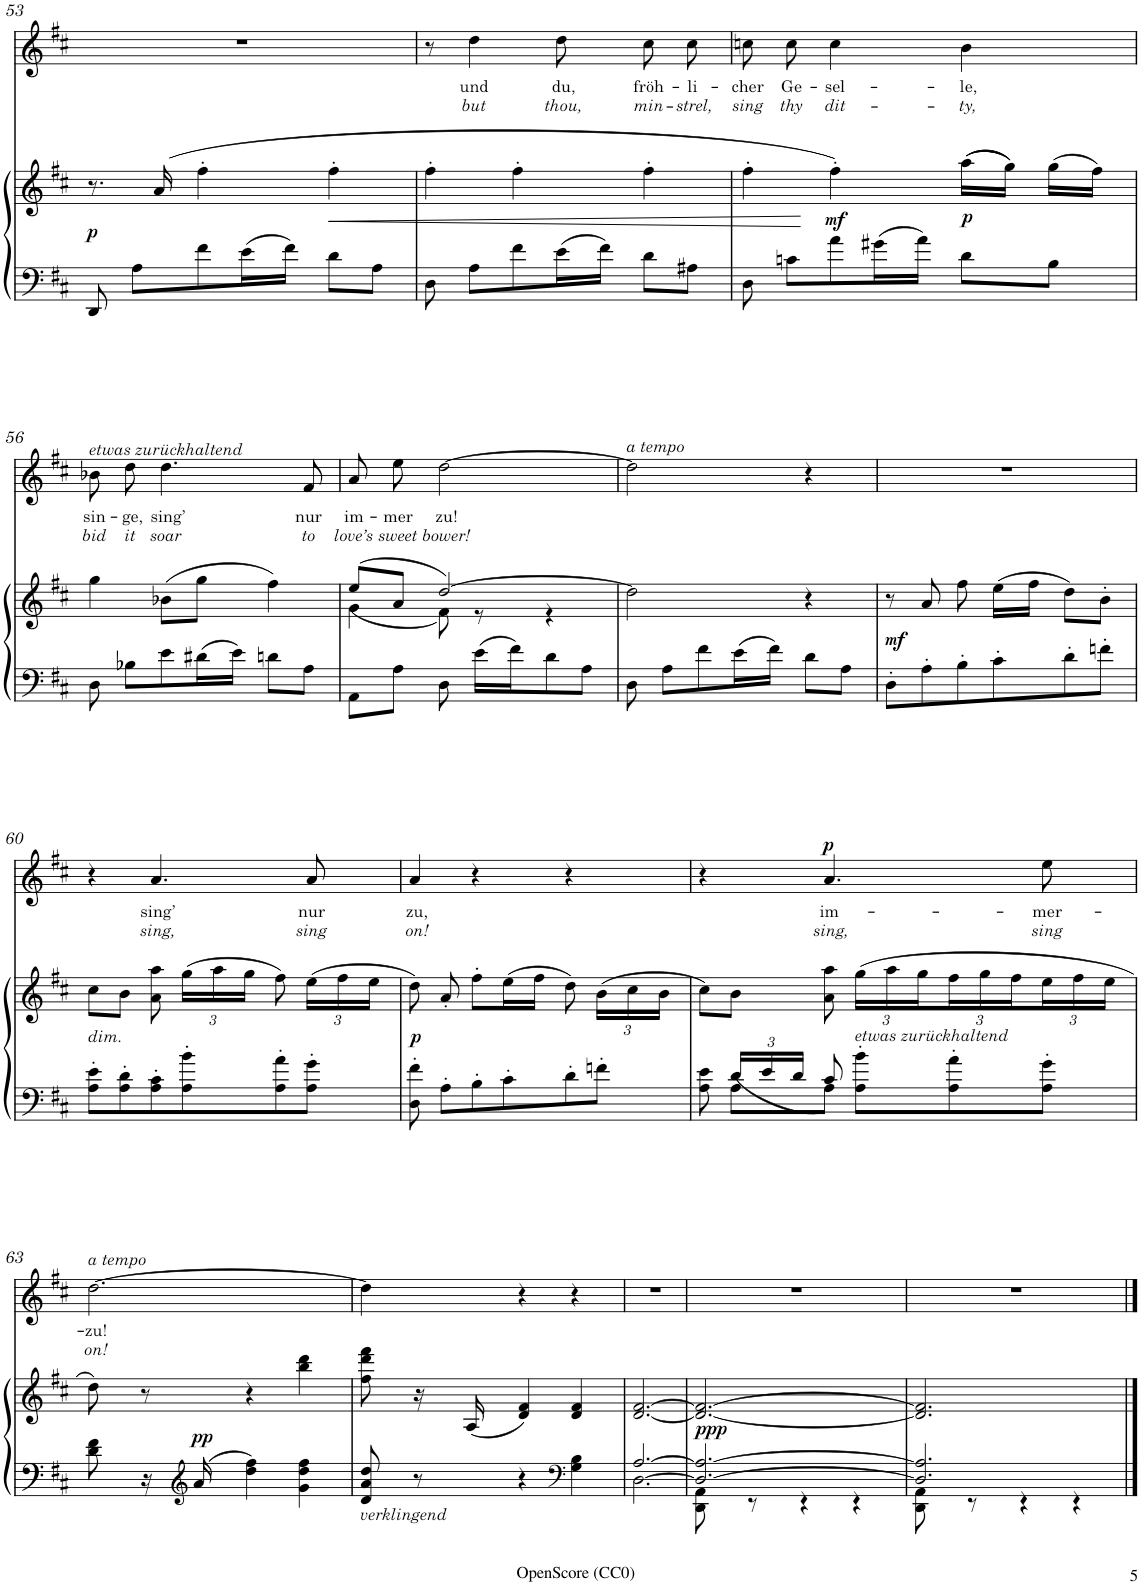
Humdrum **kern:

**kern	**kern	**dynam	**kern	**text	**text	**dynam
*part2	*part2	*part2	*part1	*part1	*part1	*part1
*staff3	*staff2	*staff2/3	*staff1	*staff1	*staff1	*staff1
*I"Piano	*	*	*I"Voice	*	*	*
*I'Pno	*	*	*	*	*	*
!!LO:PB:g=z
*clefF4	*clefG2	*	*clefG2	*	*	*
*k[f#c#]	*k[f#c#]	*	*k[f#c#]	*	*	*
*M3/4	*M3/4	*	*M3/4	*	*	*
=53	=53	=53	=53	=53	=53	=53
!	!	!LO:DY:b	!	!	!	!
8DD/	8.r	p	2.r	.	.	.
8A\L	.	.	.	.	.	.
.	(16a/	.	.	.	.	.
8f#\	4ff#'\	.	.	.	.	.
16e\L	.	.	.	.	.	.
16f#\JJ	.	.	.	.	.	.
!	!	!LO:HP:b	!	!	!	!
8d\L	4ff#'\	<	.	.	.	.
8A\J	.	.	.	.	.	.
=54	=54	=54	=54	=54	=54	=54
8D\	4ff#'\	.	8r	.	.	.
!	!	!	!	!LO:LY:b	!LO:LY:b	!
8A\L	.	.	4dd\	und	but	.
8f#\	4ff#'\	.	.	.	.	.
!	!	!	!	!LO:LY:b	!LO:LY:b	!
16e\L	.	.	8dd\	du,	thou,	.
16f#\JJ	.	.	.	.	.	.
!	!	!	!	!LO:LY:b	!LO:LY:b	!
8d\L	4ff#'\	.	8cc#\L	fröh-	min-	.
!	!	!	!	!LO:LY:b	!LO:LY:b	!
8A#X\J	.	.	8cc#\J	-li-	-strel,	.
=55	=55	=55	=55	=55	=55	=55
!	!	!	!	!LO:LY:b	!LO:LY:b	!
8D\	4ff#'\	.	8ccn\L	-cher	sing	.
!	!	!	!	!LO:LY:b	!LO:LY:b	!
8cn\L	.	.	8cc\J	Ge-	thy	.
!	!	!LO:DY:n=1:b	!	!LO:LY:b	!LO:LY:b	!
8a\	4ff#'\)	[ mf	4cc\	-sel-	dit-	.
16g#X\L	.	.	.	.	.	.
16a\JJ	.	.	.	.	.	.
!	!	!LO:DY:n=2:b	!	!LO:LY:b	!LO:LY:b	!
8d\L	((16aa\LL	p	4b\	-le,	-ty,	.
.	16gg\JJ))	.	.	.	.	.
8B\J	(16gg\LL	.	.	.	.	.
.	16ff#\JJ)	.	.	.	.	.
!!LO:LB:g=z
=56	=56	=56	=56	=56	=56	=56
!	!	!	!LO:TX:a:i:t=etwas zurückhaltend	!	!	!
!	!	!	!	!LO:LY:b	!LO:LY:b	!
8D\	4gg\	.	8b-X\L	sin-	bid	.
!	!	!	!	!LO:LY:b	!LO:LY:b	!
8B-X\L	.	.	8dd\J	-ge,	it	.
!	!	!	!	!LO:LY:b	!LO:LY:b	!
8e\	(8b-X\L	.	4.dd\	sing’	soar	.
16d#X\L	8gg\J	.	.	.	.	.
16e\JJ	.	.	.	.	.	.
8dn\L	4ff#\)	.	.	.	.	.
!	!	!	!	!LO:LY:b	!LO:LY:b	!
8A\J	.	.	8f#/	nur	to	.
=57	=57	=57	=57	=57	=57	=57
*	*^	*	*	*	*	*
!	!	!	!	!	!LO:LY:b	!LO:LY:b	!
8AA\L	(8ee/L	(4g\	.	8a\L	im-	love’s	.
!	!	!	!	!	!LO:LY:b	!LO:LY:b	!
8A\J	8a/J	.	.	8ee\J	-mer	sweet	.
!	!	!	!	!	!LO:LY:b	!LO:LY:b	!
8D\	[2dd/)	8f#\)	.	[2dd\	zu!	bower!	.
16e\LL	.	8r	.	.	.	.	.
16f#\J	.	.	.	.	.	.	.
8d\	.	4r	.	.	.	.	.
8A\J	.	.	.	.	.	.	.
*	*v	*v	*	*	*	*	*
=58	=58	=58	=58	=58	=58	=58
!	!	!	!LO:TX:a:i:t=a tempo	!	!	!
8D\	2dd\]	.	2dd\]	.	.	.
8A\L	.	.	.	.	.	.
8f#\	.	.	.	.	.	.
16e\L	.	.	.	.	.	.
16f#\JJ	.	.	.	.	.	.
8d\L	4r	.	4r	.	.	.
8A\J	.	.	.	.	.	.
=59	=59	=59	=59	=59	=59	=59
!	!	!LO:DY:b	!	!	!	!
8D'\L	8r	mf	2.r	.	.	.
8A'\	8a/	.	.	.	.	.
8B'\	8ff#\	.	.	.	.	.
8c#'\	(16ee\LL	.	.	.	.	.
.	16ff#\JJ	.	.	.	.	.
8d'\	8dd\L)	.	.	.	.	.
8fn'\J	8b'\J	.	.	.	.	.
!!LO:LB:g=z
=60	=60	=60	=60	=60	=60	=60
!	!LO:TX:b:i:t=dim.	!	!	!	!	!
8A\' 8e\'L	8cc#\L	.	4r	.	.	.
8A\' 8d\'	8b\J	.	.	.	.	.
!	!	!	!	!LO:LY:b	!LO:LY:b	!
8A\' 8c#\'	8a\ 8aa\	.	4.a/	sing’	sing,	.
*	*Xbrackettup	*	*	*	*	*
8A\' 8b\'	(24gg\LL	.	.	.	.	.
.	24aa\	.	.	.	.	.
.	24gg\JJ	.	.	.	.	.
8A\' 8a\'	8ff#\)	.	.	.	.	.
!	!	!	!	!LO:LY:b	!LO:LY:b	!
8A\' 8g\'J	(24ee\LL	.	8a/	nur	sing	.
.	24ff#\	.	.	.	.	.
.	24ee\JJ	.	.	.	.	.
=61	=61	=61	=61	=61	=61	=61
!	!	!LO:DY:b	!	!LO:LY:b	!LO:LY:b	!
8D\' 8f#\'	8dd\)	p	4a/	zu,	on!	.
8A'\L	8a'/	.	.	.	.	.
8B'\	8ff#'\L	.	4r	.	.	.
8c#'\	(16ee\L	.	.	.	.	.
.	16ff#\JJ	.	.	.	.	.
8d'\	8dd\)	.	4r	.	.	.
8fn'\J	(24b\LL	.	.	.	.	.
.	24cc#\	.	.	.	.	.
.	24b\JJ	.	.	.	.	.
=62	=62	=62	=62	=62	=62	=62
*^	*	*	*	*	*	*
8ryy	8A\ 8e\	8cc#\L)	.	4r	.	.	.
*Xbrackettup	*	*	*	*	*	*	*
24d/LL	8A\L	8b\J	.	.	.	.	.
24e/	.	.	.	.	.	.	.
24d/JJ	.	.	.	.	.	.	.
!	!	!	!	!	!LO:LY:b	!LO:LY:b	!LO:DY:a
8c#/	8A\J	8a\ 8aa\	.	4.a/	im-	sing,	p
!	!	!LO:TX:b:i:t=etwas zurückhaltend	!	!	!	!	!
4.ryy	8A\'> 8b\'>L	(24gg\LL	.	.	.	.	.
.	.	24aa\	.	.	.	.	.
.	.	24gg\J	.	.	.	.	.
.	8A\'> 8a\'>	24ff#\L	.	.	.	.	.
.	.	24gg\	.	.	.	.	.
.	.	24ff#\J	.	.	.	.	.
!	!	!	!	!	!LO:LY:b	!LO:LY:b	!
.	8A\'> 8g\'>J	24ee\L	.	8ee\	-mer-	sing	.
.	.	24ff#\	.	.	.	.	.
.	.	24ee\JJ	.	.	.	.	.
*v	*v	*	*	*	*	*	*
!!LO:LB:g=z
=63	=63	=63	=63	=63	=63	=63
!	!	!	!LO:TX:a:i:t=a tempo	!	!	!
!	!	!	!	!LO:LY:b	!LO:LY:b	!
8d\ 8f#\	8dd\)	.	[2.dd\	zu!	on!	.
16r	8r	.	.	.	.	.
*clefG2	*	*	*	*	*	*
!	!	!LO:DY:a=2	!	!	!	!
16a/	.	pp	.	.	.	.
4dd\ 4ff#\	4r	.	.	.	.	.
4g\ 4dd\ 4ff#\	4bb\ 4ddd\	.	.	.	.	.
=64	=64	=64	=64	=64	=64	=64
!LO:TX:b:i:t=verklingend	!	!	!	!	!	!
8d/ 8a/ 8dd/	8ff#\ 8ddd\ 8fff#\	.	4dd\]	.	.	.
8r	16r	.	.	.	.	.
.	(16A/	.	.	.	.	.
4r	4d/ 4f#/)	.	4r	.	.	.
*clefF4	*	*	*	*	*	*
4G\ 4B\	4d/ 4f#/	.	4r	.	.	.
=65	=65	=65	=65	=65	=65	=65
*^	*	*	*	*	*	*
[2.A/	[>2.D\	[2.d/ [2.f#/	.	2.r	.	.	.
=66	=66	=66	=66	=66	=66	=66	=66
!	!	!	!LO:DY:a=2	!	!	!	!
2.D/_ 2.A/_	8DD\ 8AA\	2.d/_ 2.f#/_	ppp	2.r	.	.	.
.	8r	.	.	.	.	.	.
.	4r	.	.	.	.	.	.
.	4r	.	.	.	.	.	.
=67	=67	=67	=67	=67	=67	=67	=67
2.D/] 2.A/]	8DD\ 8AA\	2.d/] 2.f#/]	.	2.r	.	.	.
.	8r	.	.	.	.	.	.
.	4r	.	.	.	.	.	.
.	4r	.	.	.	.	.	.
*v	*v	*	*	*	*	*	*
==	==	==	==	==	==	==
*-	*-	*-	*-	*-	*-	*-
